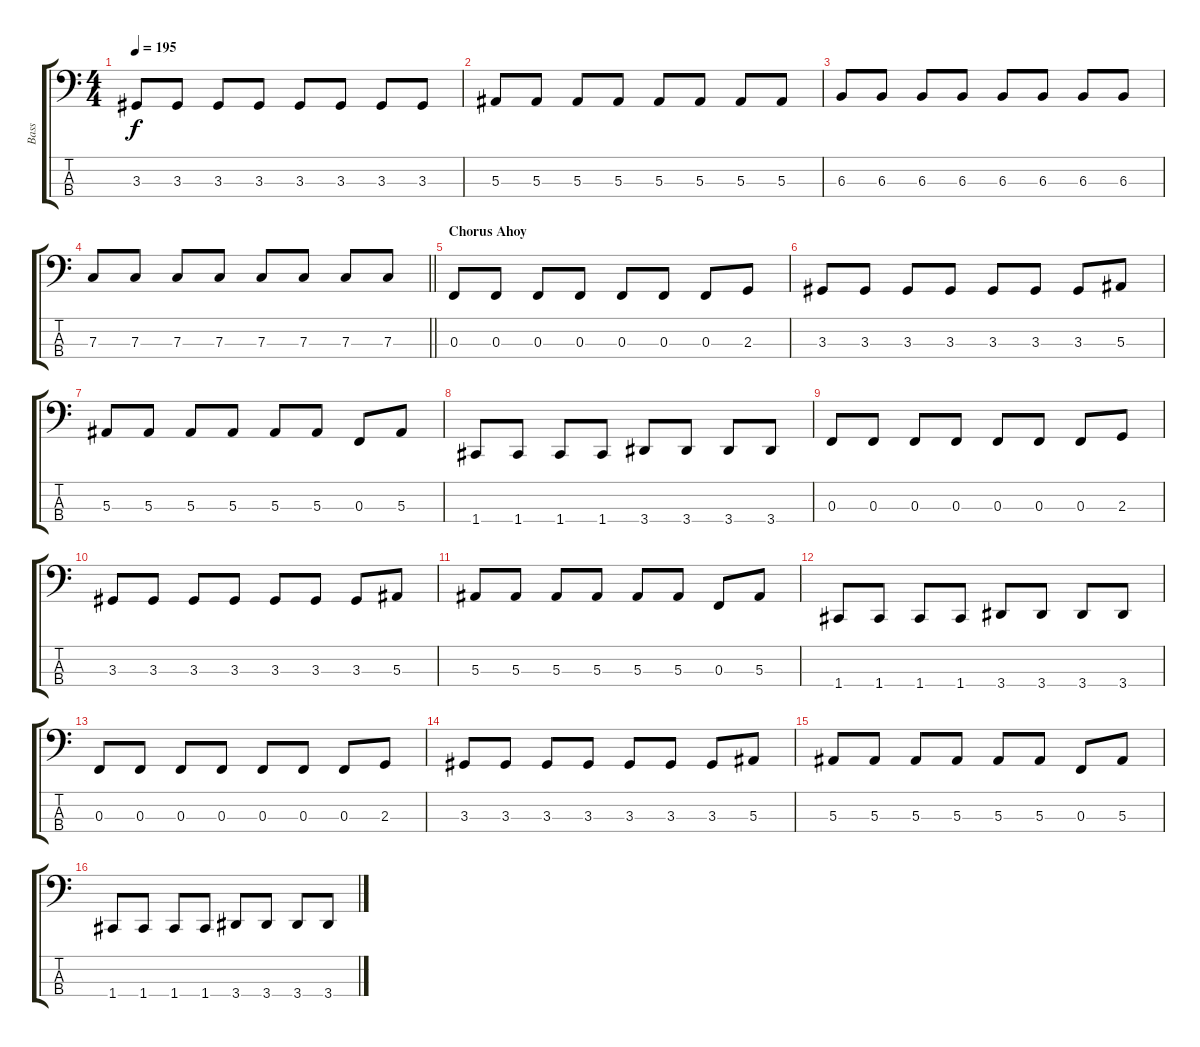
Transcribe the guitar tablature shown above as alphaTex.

\track ("Bass" "Bass") {instrument electricbasspick}
\staff {score tabs}
\tuning (Eb2 Bb1 F1 C1) {hide}
\ts (4 4)
\tempo 195
\clef f4
\ks c
3.3.8{dy f} 3.3.8 3.3.8 3.3.8 3.3.8 3.3.8 3.3.8 3.3.8 |
5.3.8 5.3.8 5.3.8 5.3.8 5.3.8 5.3.8 5.3.8 5.3.8 |
6.3.8 6.3.8 6.3.8 6.3.8 6.3.8 6.3.8 6.3.8 6.3.8 |
\barLineRight lightlight
7.3.8 7.3.8 7.3.8 7.3.8 7.3.8 7.3.8 7.3.8 7.3.8 |
\section ("" "Chorus Ahoy")
0.3.8 0.3.8 0.3.8 0.3.8 0.3.8 0.3.8 0.3.8 2.3.8 |
3.3.8 3.3.8 3.3.8 3.3.8 3.3.8 3.3.8 3.3.8 5.3.8 |
5.3.8 5.3.8 5.3.8 5.3.8 5.3.8 5.3.8 0.3.8 5.3.8 |
1.4.8 1.4.8 1.4.8 1.4.8 3.4.8 3.4.8 3.4.8 3.4.8 |
0.3.8 0.3.8 0.3.8 0.3.8 0.3.8 0.3.8 0.3.8 2.3.8 |
3.3.8 3.3.8 3.3.8 3.3.8 3.3.8 3.3.8 3.3.8 5.3.8 |
5.3.8 5.3.8 5.3.8 5.3.8 5.3.8 5.3.8 0.3.8 5.3.8 |
1.4.8 1.4.8 1.4.8 1.4.8 3.4.8 3.4.8 3.4.8 3.4.8 |
0.3.8 0.3.8 0.3.8 0.3.8 0.3.8 0.3.8 0.3.8 2.3.8 |
3.3.8 3.3.8 3.3.8 3.3.8 3.3.8 3.3.8 3.3.8 5.3.8 |
5.3.8 5.3.8 5.3.8 5.3.8 5.3.8 5.3.8 0.3.8 5.3.8 |
1.4.8 1.4.8 1.4.8 1.4.8 3.4.8 3.4.8 3.4.8 3.4.8
